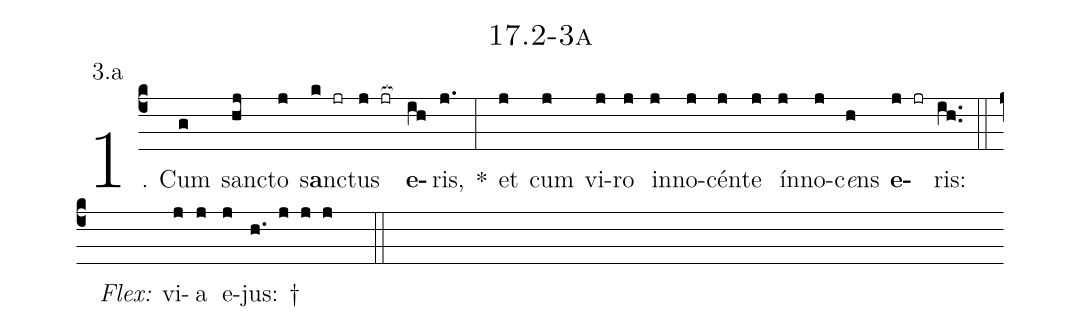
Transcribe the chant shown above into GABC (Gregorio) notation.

name: 17.2-3a;
annotation: 3.a;
%%
(c4)1. Cum(g) sanc(hj)to(j) s<b>a</b>nc(k jr)tus(j jr[ocb:1{]) <b>e</b>(ih[ocb:0}])ris,(j.) *(:) et(j) cum(j) vi(j)ro(j) in(j)no(j)cén(j)te(j) ín(j)no(j)c<i>e</i>ns(h) <b>e</b>(j jr)ris:(ih..) (::)
<i>Flex:</i>()  vi(j)a(j) e(j)jus: †(h. j j j  ::)
